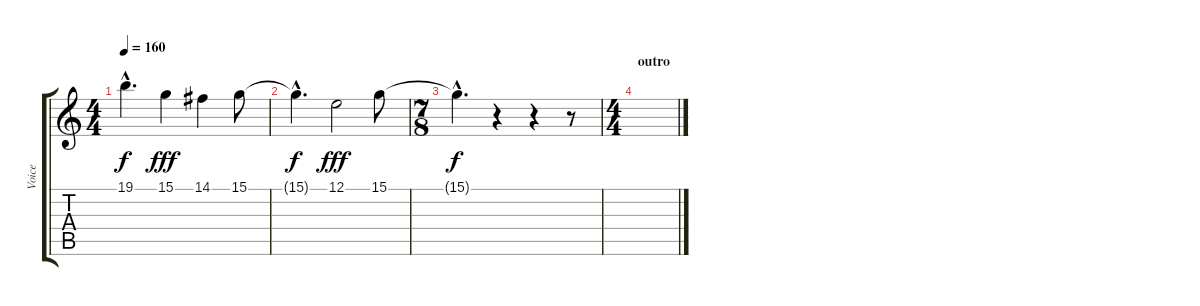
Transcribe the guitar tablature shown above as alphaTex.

\track ("Voice" "Voice") {instrument choiraahs}
\staff {score tabs}
\tuning (E4 B3 G3 D3 A2 E2) {hide}
\ts (4 4)
\tempo 160
\clef g2
\ks c
19.1{hac t}.4{d dy f} 15.1.4{dy fff} 14.1.4 15.1.8 |
15.1{hac t}.4{d dy f} 12.1.2{dy fff} 15.1.8 |
\ts (7 8)
15.1{hac t}.4{d dy f} r.4 r.4 r.8 |
\ts (4 4)
\section ("" "outro")
